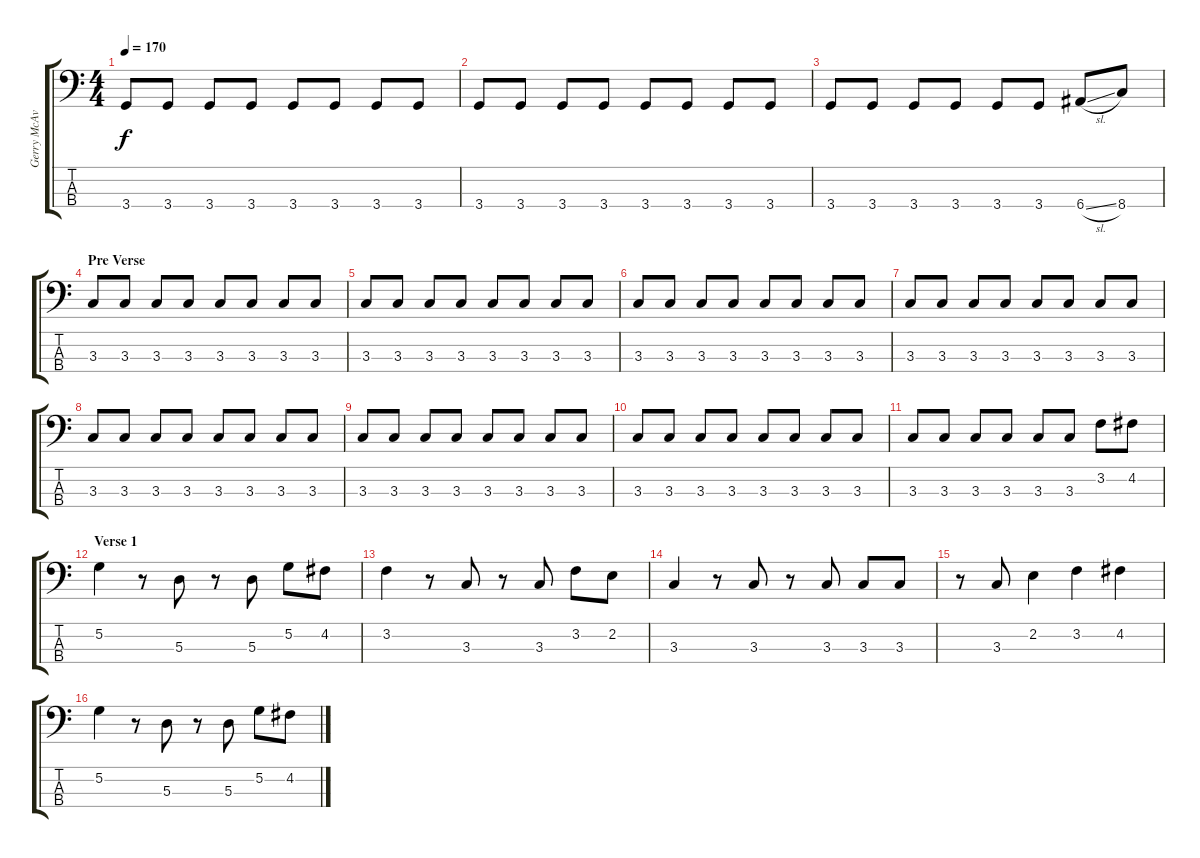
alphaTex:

\track ("Gerry McAvoy" "Gerry McAv") {instrument electricbassfinger}
\staff {score tabs}
\tuning (G2 D2 A1 E1) {hide}
\ts (4 4)
\tempo 170
\clef f4
\ks c
3.4.8{dy f} 3.4.8 3.4.8 3.4.8 3.4.8 3.4.8 3.4.8 3.4.8 |
3.4.8 3.4.8 3.4.8 3.4.8 3.4.8 3.4.8 3.4.8 3.4.8 |
3.4.8 3.4.8 3.4.8 3.4.8 3.4.8 3.4.8 6.4{sl}.8 8.4.8 |
\section ("" "Pre Verse")
3.3.8 3.3.8 3.3.8 3.3.8 3.3.8 3.3.8 3.3.8 3.3.8 |
3.3.8 3.3.8 3.3.8 3.3.8 3.3.8 3.3.8 3.3.8 3.3.8 |
3.3.8 3.3.8 3.3.8 3.3.8 3.3.8 3.3.8 3.3.8 3.3.8 |
3.3.8 3.3.8 3.3.8 3.3.8 3.3.8 3.3.8 3.3.8 3.3.8 |
3.3.8 3.3.8 3.3.8 3.3.8 3.3.8 3.3.8 3.3.8 3.3.8 |
3.3.8 3.3.8 3.3.8 3.3.8 3.3.8 3.3.8 3.3.8 3.3.8 |
3.3.8 3.3.8 3.3.8 3.3.8 3.3.8 3.3.8 3.3.8 3.3.8 |
3.3.8 3.3.8 3.3.8 3.3.8 3.3.8 3.3.8 3.2.8 4.2.8 |
\section ("" "Verse 1")
5.2.4 r.8 5.3.8 r.8 5.3.8 5.2.8 4.2.8 |
3.2.4 r.8 3.3.8 r.8 3.3.8 3.2.8 2.2.8 |
3.3.4 r.8 3.3.8 r.8 3.3.8 3.3.8 3.3.8 |
r.8 3.3.8 2.2.4 3.2.4 4.2.4 |
5.2.4 r.8 5.3.8 r.8 5.3.8 5.2.8 4.2.8
